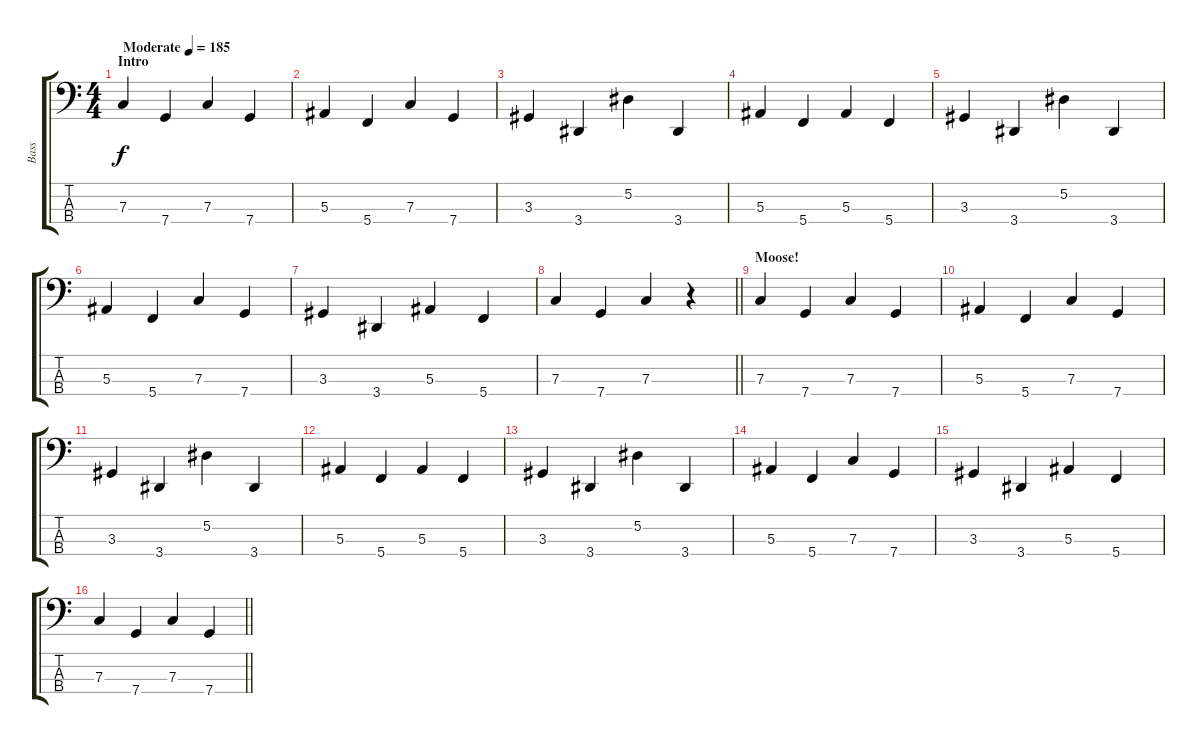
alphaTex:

\track ("Bass" "Bass") {instrument electricbasspick}
\staff {score tabs}
\tuning (Eb2 Bb1 F1 C1) {hide}
\ts (4 4)
\section ("" "Intro")
\tempo (185 "Moderate")
\clef f4
\ks c
7.3.4{dy f instrument electricbasspick} 7.4.4 7.3.4 7.4.4 |
5.3.4 5.4.4 7.3.4 7.4.4 |
3.3.4 3.4.4 5.2.4 3.4.4 |
5.3.4 5.4.4 5.3.4 5.4.4 |
3.3.4 3.4.4 5.2.4 3.4.4 |
5.3.4 5.4.4 7.3.4 7.4.4 |
3.3.4 3.4.4 5.3.4 5.4.4 |
\barLineRight lightlight
7.3.4 7.4.4 7.3.4 r.4 |
\section ("" "Moose!")
7.3.4 7.4.4 7.3.4 7.4.4 |
5.3.4 5.4.4 7.3.4 7.4.4 |
3.3.4 3.4.4 5.2.4 3.4.4 |
5.3.4 5.4.4 5.3.4 5.4.4 |
3.3.4 3.4.4 5.2.4 3.4.4 |
5.3.4 5.4.4 7.3.4 7.4.4 |
3.3.4 3.4.4 5.3.4 5.4.4 |
\barLineRight lightlight
7.3.4 7.4.4 7.3.4 7.4.4
